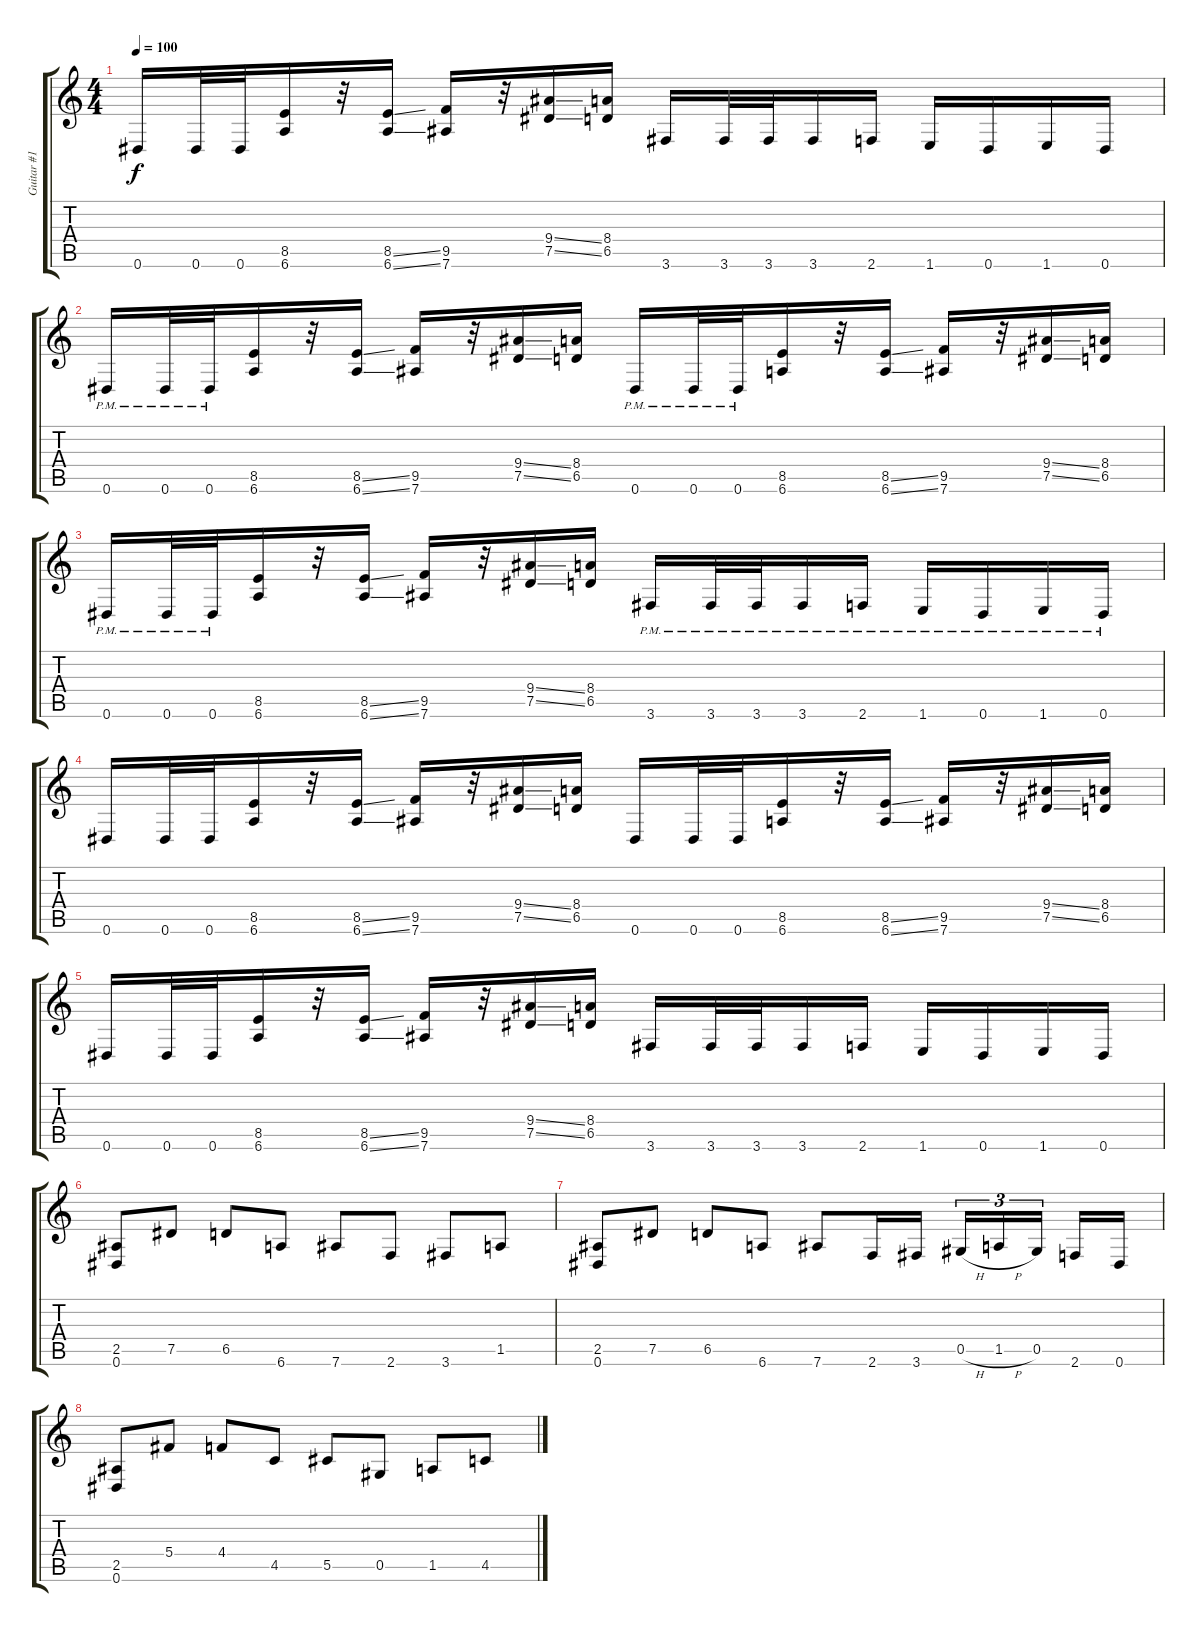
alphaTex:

\track ("Guitar #1" "Guitar #1") {instrument distortionguitar}
\staff {score tabs}
\tuning (Eb4 Bb3 Gb3 Db3 Ab2 Eb2) {hide}
\ts (4 4)
\tempo 100
\clef g2
\ks c
0.6.16{dy f} 0.6.32 0.6.32 (8.5 6.6).16 r.32 (8.5{ss} 6.6{ss}).16 (9.5 7.6).16 r.32 (9.4{ss} 7.5{ss}).16 (8.4 6.5).16 3.6.16 3.6.32 3.6.32 3.6.16 2.6.16 1.6.16 0.6.16 1.6.16 0.6.16 |
0.6{pm}.16 0.6{pm}.32 0.6{pm}.32 (8.5 6.6).16 r.32 (8.5{ss} 6.6{ss}).16 (9.5 7.6).16 r.32 (9.4{ss} 7.5{ss}).16 (8.4 6.5).16 0.6{pm}.16 0.6{pm}.32 0.6{pm}.32 (8.5 6.6).16 r.32 (8.5{ss} 6.6{ss}).16 (9.5 7.6).16 r.32 (9.4{ss} 7.5{ss}).16 (8.4 6.5).16 |
0.6{pm}.16 0.6{pm}.32 0.6{pm}.32 (8.5 6.6).16 r.32 (8.5{ss} 6.6{ss}).16 (9.5 7.6).16 r.32 (9.4{ss} 7.5{ss}).16 (8.4 6.5).16 3.6{pm}.16 3.6{pm}.32 3.6{pm}.32 3.6{pm}.16 2.6{pm}.16 1.6{pm}.16 0.6{pm}.16 1.6{pm}.16 0.6{pm}.16 |
0.6.16 0.6.32 0.6.32 (8.5 6.6).16 r.32 (8.5{ss} 6.6{ss}).16 (9.5 7.6).16 r.32 (9.4{ss} 7.5{ss}).16 (8.4 6.5).16 0.6.16 0.6.32 0.6.32 (8.5 6.6).16 r.32 (8.5{ss} 6.6{ss}).16 (9.5 7.6).16 r.32 (9.4{ss} 7.5{ss}).16 (8.4 6.5).16 |
0.6.16 0.6.32 0.6.32 (8.5 6.6).16 r.32 (8.5{ss} 6.6{ss}).16 (9.5 7.6).16 r.32 (9.4{ss} 7.5{ss}).16 (8.4 6.5).16 3.6.16 3.6.32 3.6.32 3.6.16 2.6.16 1.6.16 0.6.16 1.6.16 0.6.16 |
(2.5 0.6).8 7.5.8 6.5.8 6.6.8 7.6.8 2.6.8 3.6.8 1.5.8 |
(2.5 0.6).8 7.5.8 6.5.8 6.6.8 7.6.8 2.6.16 3.6.16 0.5{h}.16{tu (3 2)} 1.5{h}.16{tu (3 2)} 0.5.16{tu (3 2)} 2.6.16 0.6.16 |
(2.5 0.6).8 5.4.8 4.4.8 4.5.8 5.5.8 0.5.8 1.5.8 4.5.8
